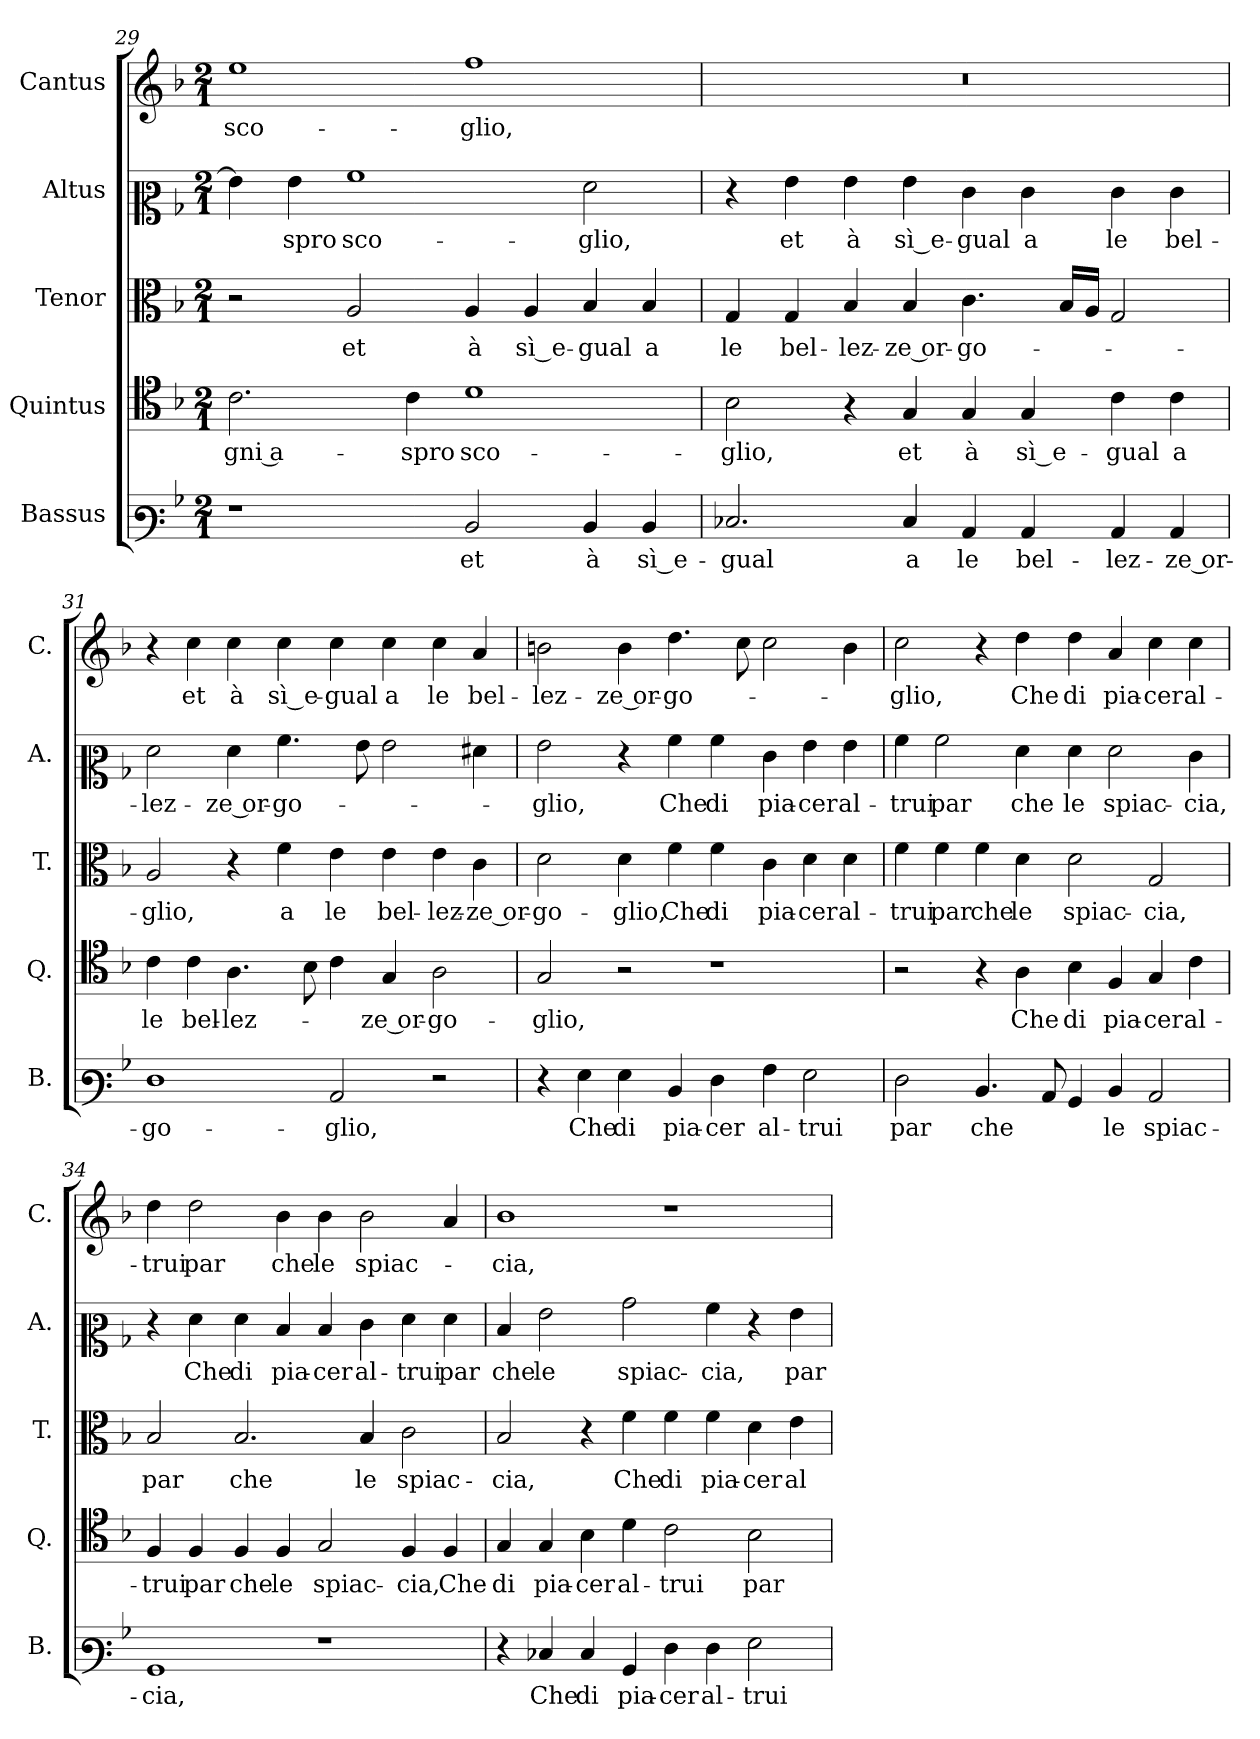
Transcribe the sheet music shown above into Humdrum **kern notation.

**kern	**text	**kern	**text	**kern	**text	**kern	**text	**kern	**text
*part5	*part5	*part4	*part4	*part3	*part3	*part2	*part2	*part1	*part1
*staff5	*staff5	*staff4	*staff4	*staff3	*staff3	*staff2	*staff2	*staff1	*staff1
*I"Bassus	*	*I"Quintus	*	*I"Tenor	*	*I"Altus	*	*I"Cantus	*
*I'B.	*	*I'Q.	*	*I'T.	*	*I'A.	*	*I'C.	*
*clefF3	*	*clefC4	*	*clefC3	*	*clefC2	*	*clefG2	*
*k[b-]	*	*k[b-]	*	*k[b-]	*	*k[b-]	*	*k[b-]	*
*M2/1	*	*M2/1	*	*M2/1	*	*M2/1	*	*M2/1	*
=29	=29	=29	=29	=29	=29	=29	=29	=29	=29
1r	.	2.c\	-gni a-	2r	.	4g\]	.	1ee	sco-
.	.	.	.	.	.	4g\	-spro	.	.
.	.	.	.	2A/	et	1a	sco-	.	.
.	.	4c\	-spro	.	.	.	.	.	.
2D/	et	1d	sco-	4A/	à	.	.	1ff	-glio,
.	.	.	.	4A/	sì e-	.	.	.	.
4D/	à	.	.	4B-/	-gual	2f\	-glio,	.	.
4D/	sì e-	.	.	4B-/	a	.	.	.	.
=30	=30	=30	=30	=30	=30	=30	=30	=30	=30
!	!	!	!	!	!	!	!	!LO:N:vis=1	!
2.E-X/	-gual	2B-\	-glio,	4G/	le	4r	.	0r	.
.	.	.	.	4G/	bel-	4g\	et	.	.
.	.	4r	.	4B-/	-lez-	4g\	à	.	.
4E-/	a	4G/	et	4B-/	-ze or-	4g\	sì e-	.	.
4C/	le	4G/	à	4.c\	-go-	4e\	-gual	.	.
4C/	bel-	4G/	sì e-	.	.	4e\	a	.	.
.	.	.	.	16B-/LL	.	.	.	.	.
.	.	.	.	16A/JJ	.	.	.	.	.
4C/	-lez-	4c\	-gual	2G/	.	4e\	le	.	.
4C/	-ze or-	4c\	a	.	.	4e\	bel-	.	.
=31	=31	=31	=31	=31	=31	=31	=31	=31	=31
1F	-go-	4c\	le	2A/	-glio,	2f\	-lez-	4r	.
.	.	4c\	bel-	.	.	.	.	4cc\	et
.	.	4.A\	-lez-	4r	.	4f\	-ze or-	4cc\	à
.	.	.	.	4f\	a	4.a\	-go-	4cc\	sì e-
.	.	8B-\	.	.	.	.	.	.	.
2C/	-glio,	4c\	.	4e\	le	.	.	4cc\	-gual
.	.	.	.	.	.	8g\	.	.	.
.	.	4G/	-ze or-	4e\	bel-	2g\	.	4cc\	a
2r	.	2A\	-go-	4e\	-lez-	.	.	4cc\	le
.	.	.	.	4c\	ze or-	4f#X\	.	4a/	bel-
=32	=32	=32	=32	=32	=32	=32	=32	=32	=32
4r	.	2G/	-glio,	2d\	-go-	2g\	-glio,	2bn\	-lez-
4G\	Che	.	.	.	.	.	.	.	.
4G\	di	2r	.	4d\	-glio,	4r	.	4b\	-ze or-
4D/	pia-	.	.	4f\	Che	4a\	Che	4.dd\	-go-
4F\	-cer	1r	.	4f\	di	4a\	di	.	.
.	.	.	.	.	.	.	.	8cc\	.
4A\	al-	.	.	4c\	pia-	4e\	pia-	2cc\	.
2G\	-trui	.	.	4d\	-cer	4g\	-cer	.	.
.	.	.	.	4d\	al-	4g\	al-	4b\	.
=33	=33	=33	=33	=33	=33	=33	=33	=33	=33
2F\	par	2r	.	4f\	-trui	4a\	-trui	2cc\	-glio,
.	.	.	.	4f\	par	2a\	par	.	.
4.D/	che	4r	.	4f\	che	.	.	4r	.
.	.	4A\	Che	4d\	le	4f\	che	4dd\	Che
8C/	.	.	.	.	.	.	.	.	.
4BB-/	.	4B-\	di	2d\	spiac-	4f\	le	4dd\	di
4D/	le	4F/	pia-	.	.	2f\	spiac-	4a/	pia-
2C/	spiac-	4G/	-cer	2G/	-cia,	.	.	4cc\	-cer
.	.	4c\	al-	.	.	4e\	-cia,	4cc\	al-
=34	=34	=34	=34	=34	=34	=34	=34	=34	=34
1BB-	-cia,	4F/	-trui	2B-/	par	4r	.	4dd\	-trui
.	.	4F/	par	.	.	4f\	Che	2dd\	par
.	.	4F/	che	2.B-/	che	4f\	di	.	.
.	.	4F/	le	.	.	4d/	pia-	4b-\	che
1r	.	2G/	spiac-	.	.	4d/	-cer	4b-\	le
.	.	.	.	4B-/	le	4e\	al-	2b-\	spiac-
.	.	4F/	-cia,	2c\	spiac-	4f\	-trui	.	.
.	.	4F/	Che	.	.	4f\	par	4a/	.
=35	=35	=35	=35	=35	=35	=35	=35	=35	=35
4r	.	4G/	di	2B-/	-cia,	4d/	che	1b-	-cia,
4E-X/	Che	4G/	pia-	.	.	2g\	le	.	.
4E-/	di	4B-\	-cer	4r	.	.	.	.	.
4BB-/	pia-	4d\	al-	4f\	Che	2b-\	spiac-	.	.
4F\	-cer	2c\	-trui	4f\	di	.	.	1r	.
4F\	al-	.	.	4f\	pia-	4a\	-cia,	.	.
2G\	-trui	2B-\	par	4d\	-cer	4r	.	.	.
.	.	.	.	4e\	al-	4g\	par	.	.
=	=	=	=	=	=	=	=	=	=
*-	*-	*-	*-	*-	*-	*-	*-	*-	*-
